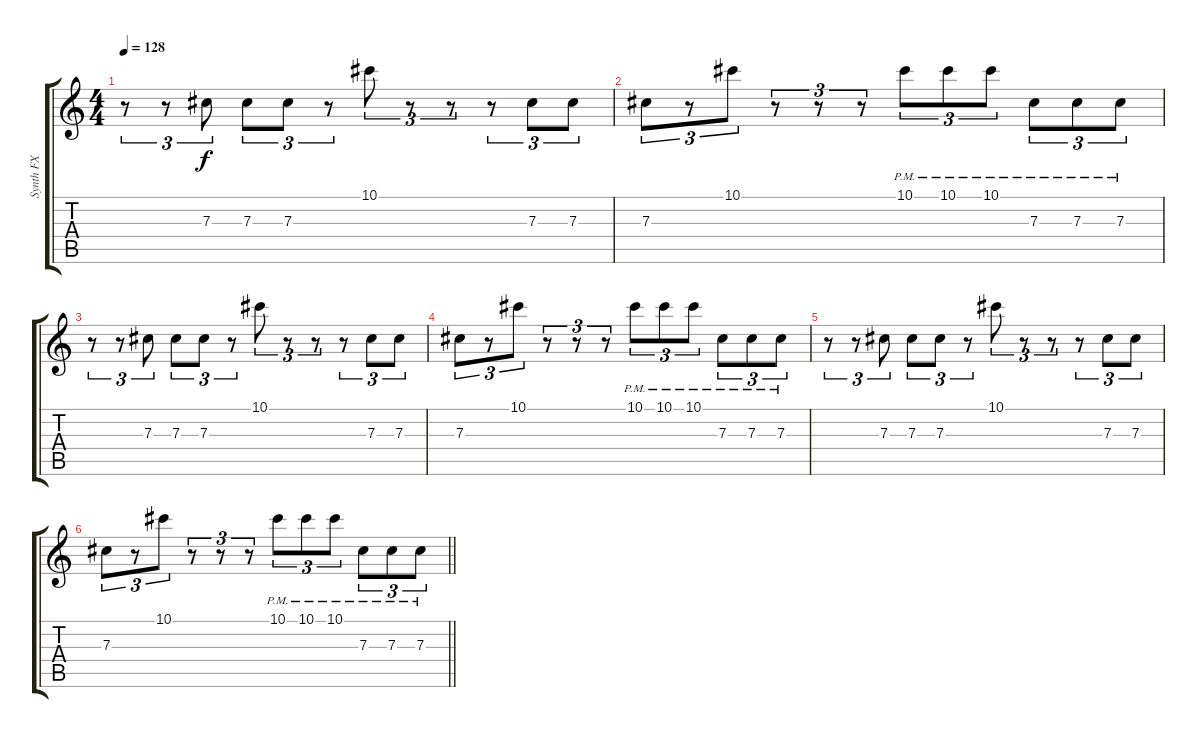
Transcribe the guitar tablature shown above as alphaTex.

\track ("Synth FX" "Synth FX") {instrument synthbass1}
\staff {score tabs}
\tuning (Eb4 Bb3 Gb3 Db3 Ab2 Db2) {hide}
\ts (4 4)
\tempo 128
\clef g2
\ks c
r.8{tu (3 2) dy f} r.8{tu (3 2)} 7.3.8{tu (3 2)} 7.3.8{tu (3 2)} 7.3.8{tu (3 2)} r.8{tu (3 2)} 10.1.8{tu (3 2)} r.8{tu (3 2)} r.8{tu (3 2)} r.8{tu (3 2)} 7.3.8{tu (3 2)} 7.3.8{tu (3 2)} |
7.3.8{tu (3 2)} r.8{tu (3 2)} 10.1.8{tu (3 2)} r.8{tu (3 2)} r.8{tu (3 2)} r.8{tu (3 2)} 10.1{pm}.8{tu (3 2)} 10.1{pm}.8{tu (3 2)} 10.1{pm}.8{tu (3 2)} 7.3{pm}.8{tu (3 2)} 7.3{pm}.8{tu (3 2)} 7.3{pm}.8{tu (3 2)} |
r.8{tu (3 2)} r.8{tu (3 2)} 7.3.8{tu (3 2)} 7.3.8{tu (3 2)} 7.3.8{tu (3 2)} r.8{tu (3 2)} 10.1.8{tu (3 2)} r.8{tu (3 2)} r.8{tu (3 2)} r.8{tu (3 2)} 7.3.8{tu (3 2)} 7.3.8{tu (3 2)} |
7.3.8{tu (3 2)} r.8{tu (3 2)} 10.1.8{tu (3 2)} r.8{tu (3 2)} r.8{tu (3 2)} r.8{tu (3 2)} 10.1{pm}.8{tu (3 2)} 10.1{pm}.8{tu (3 2)} 10.1{pm}.8{tu (3 2)} 7.3{pm}.8{tu (3 2)} 7.3{pm}.8{tu (3 2)} 7.3{pm}.8{tu (3 2)} |
r.8{tu (3 2)} r.8{tu (3 2)} 7.3.8{tu (3 2)} 7.3.8{tu (3 2)} 7.3.8{tu (3 2)} r.8{tu (3 2)} 10.1.8{tu (3 2)} r.8{tu (3 2)} r.8{tu (3 2)} r.8{tu (3 2)} 7.3.8{tu (3 2)} 7.3.8{tu (3 2)} |
\barLineRight lightlight
7.3.8{tu (3 2)} r.8{tu (3 2)} 10.1.8{tu (3 2)} r.8{tu (3 2)} r.8{tu (3 2)} r.8{tu (3 2)} 10.1{pm}.8{tu (3 2)} 10.1{pm}.8{tu (3 2)} 10.1{pm}.8{tu (3 2)} 7.3{pm}.8{tu (3 2)} 7.3{pm}.8{tu (3 2)} 7.3{pm}.8{tu (3 2)}
